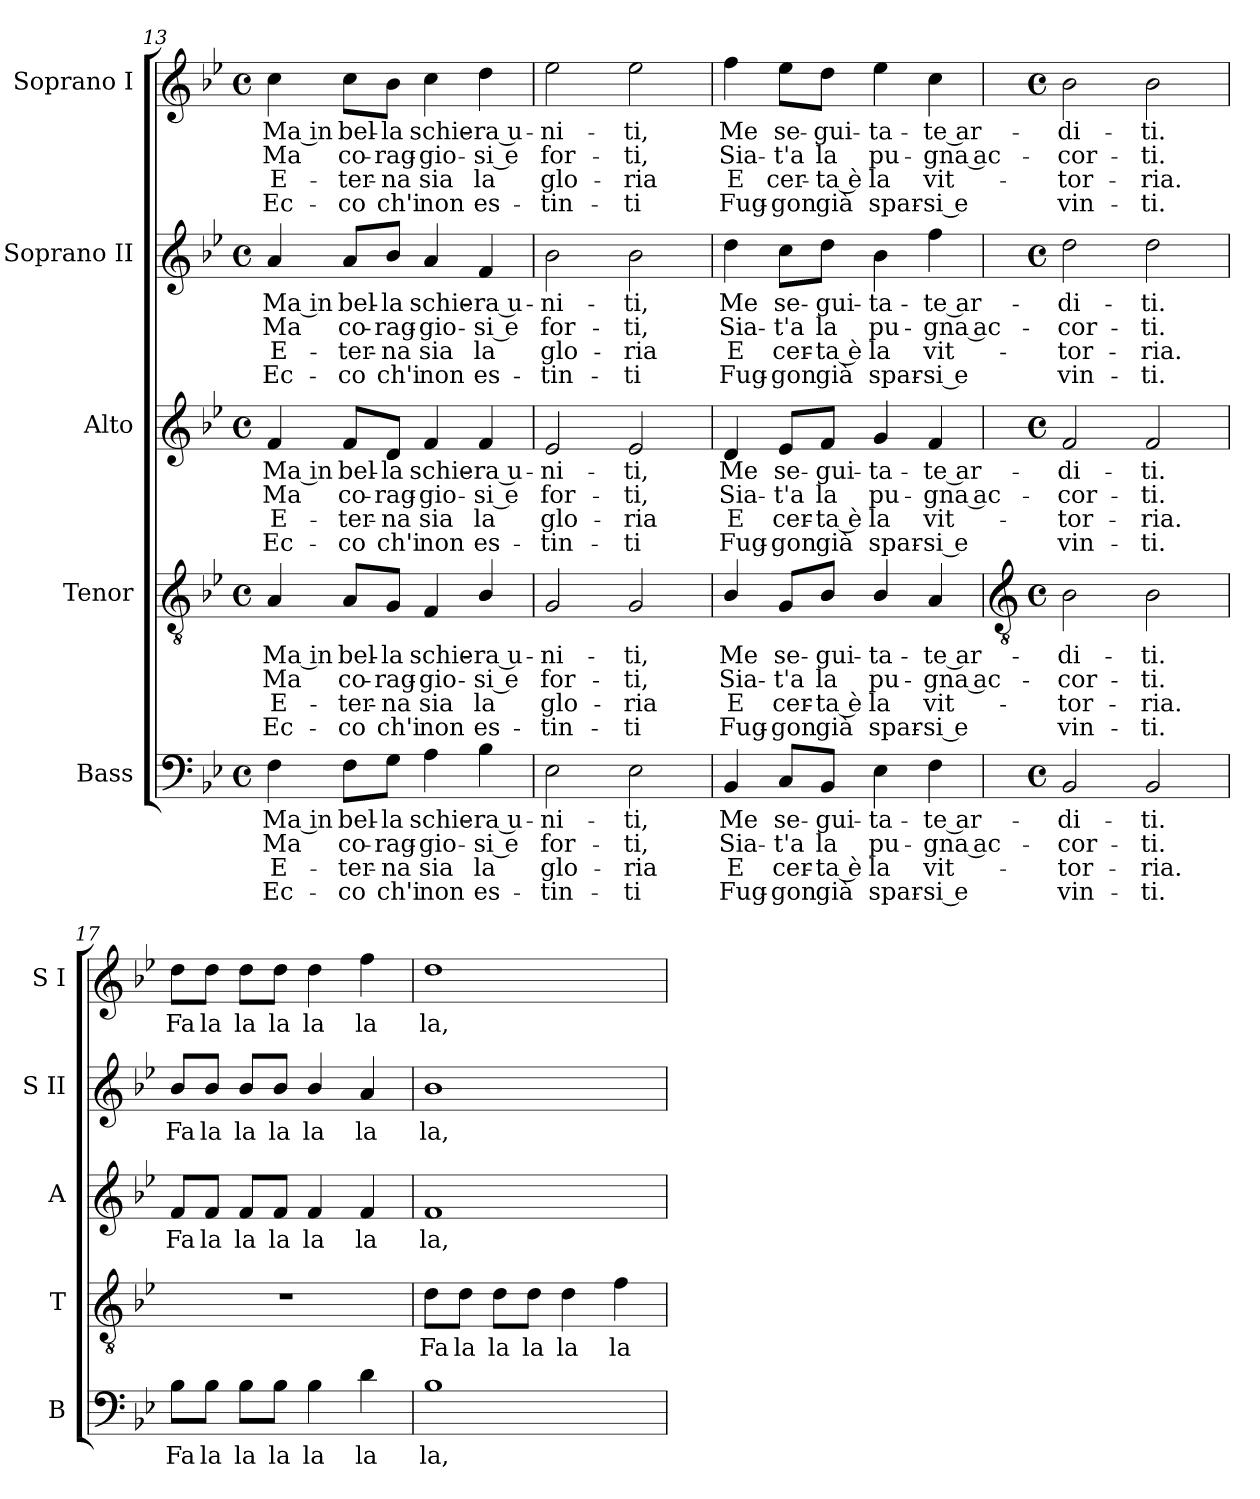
**kern	**text	**text	**text	**text	**kern	**text	**text	**text	**text	**kern	**text	**text	**text	**text	**kern	**text	**text	**text	**text	**kern	**text	**text	**text	**text
*part5	*part5	*part5	*part5	*part5	*part4	*part4	*part4	*part4	*part4	*part3	*part3	*part3	*part3	*part3	*part2	*part2	*part2	*part2	*part2	*part1	*part1	*part1	*part1	*part1
*staff5	*staff5	*staff5	*staff5	*staff5	*staff4	*staff4	*staff4	*staff4	*staff4	*staff3	*staff3	*staff3	*staff3	*staff3	*staff2	*staff2	*staff2	*staff2	*staff2	*staff1	*staff1	*staff1	*staff1	*staff1
*I"Bass	*	*	*	*	*I"Tenor	*	*	*	*	*I"Alto	*	*	*	*	*I"Soprano II	*	*	*	*	*I"Soprano I	*	*	*	*
*I'B	*	*	*	*	*I'T	*	*	*	*	*I'A	*	*	*	*	*I'S II	*	*	*	*	*I'S I	*	*	*	*
*clefF4	*	*	*	*	*clefGv2	*	*	*	*	*clefG2	*	*	*	*	*clefG2	*	*	*	*	*clefG2	*	*	*	*
*k[b-e-]	*	*	*	*	*k[b-e-]	*	*	*	*	*k[b-e-]	*	*	*	*	*k[b-e-]	*	*	*	*	*k[b-e-]	*	*	*	*
*B-:	*	*	*	*	*B-:	*	*	*	*	*B-:	*	*	*	*	*B-:	*	*	*	*	*B-:	*	*	*	*
*M4/4	*	*	*	*	*M4/4	*	*	*	*	*M4/4	*	*	*	*	*M4/4	*	*	*	*	*M4/4	*	*	*	*
*met(c)	*	*	*	*	*met(c)	*	*	*	*	*met(c)	*	*	*	*	*met(c)	*	*	*	*	*met(c)	*	*	*	*
=13	=13	=13	=13	=13	=13	=13	=13	=13	=13	=13	=13	=13	=13	=13	=13	=13	=13	=13	=13	=13	=13	=13	=13	=13
!	!LO:LY:b	!LO:LY:b	!LO:LY:b	!LO:LY:b	!	!LO:LY:b	!LO:LY:b	!LO:LY:b	!LO:LY:b	!	!LO:LY:b	!LO:LY:b	!LO:LY:b	!LO:LY:b	!	!LO:LY:b	!LO:LY:b	!LO:LY:b	!LO:LY:b	!	!LO:LY:b	!LO:LY:b	!LO:LY:b	!LO:LY:b
4F	Ma in	Ma	E-	-Ec-	4A	Ma in	Ma	E-	-Ec-	4f	Ma in	Ma	E-	-Ec-	4a	Ma in	Ma	E-	-Ec-	4cc	Ma in	Ma	E-	-Ec-
!	!LO:LY:b	!LO:LY:b	!LO:LY:b	!LO:LY:b	!	!LO:LY:b	!LO:LY:b	!LO:LY:b	!LO:LY:b	!	!LO:LY:b	!LO:LY:b	!LO:LY:b	!LO:LY:b	!	!LO:LY:b	!LO:LY:b	!LO:LY:b	!LO:LY:b	!	!LO:LY:b	!LO:LY:b	!LO:LY:b	!LO:LY:b
8F\L	-bel-	-co-	-ter-	-co	8A/L	-bel-	-co-	-ter-	-co	8f/L	-bel-	-co-	-ter-	-co	8a/L	-bel-	-co-	-ter-	-co	8cc\L	-bel-	-co-	-ter-	-co
!	!LO:LY:b	!LO:LY:b	!LO:LY:b	!LO:LY:b	!	!LO:LY:b	!LO:LY:b	!LO:LY:b	!LO:LY:b	!	!LO:LY:b	!LO:LY:b	!LO:LY:b	!LO:LY:b	!	!LO:LY:b	!LO:LY:b	!LO:LY:b	!LO:LY:b	!	!LO:LY:b	!LO:LY:b	!LO:LY:b	!LO:LY:b
8G\J	la	rag-	-na	ch'i	8G/J	la	rag-	-na	ch'i	8d/J	la	rag-	-na	ch'i	8b-/J	la	rag-	-na	ch'i	8b-\J	la	rag-	-na	ch'i
!	!LO:LY:b	!LO:LY:b	!LO:LY:b	!LO:LY:b	!	!LO:LY:b	!LO:LY:b	!LO:LY:b	!LO:LY:b	!	!LO:LY:b	!LO:LY:b	!LO:LY:b	!LO:LY:b	!	!LO:LY:b	!LO:LY:b	!LO:LY:b	!LO:LY:b	!	!LO:LY:b	!LO:LY:b	!LO:LY:b	!LO:LY:b
4A	schie-	-gio-	-sia	non	4F	schie-	-gio-	-sia	non	4f	schie-	-gio-	-sia	non	4a	schie-	-gio-	-sia	non	4cc	schie-	-gio-	-sia	non
!	!LO:LY:b	!LO:LY:b	!LO:LY:b	!LO:LY:b	!	!LO:LY:b	!LO:LY:b	!LO:LY:b	!LO:LY:b	!	!LO:LY:b	!LO:LY:b	!LO:LY:b	!LO:LY:b	!	!LO:LY:b	!LO:LY:b	!LO:LY:b	!LO:LY:b	!	!LO:LY:b	!LO:LY:b	!LO:LY:b	!LO:LY:b
4B-	ra u-	-si e	la	es-	4B-/	ra u-	-si e	la	es-	4f	ra u-	-si e	la	es-	4f	ra u-	-si e	la	es-	4dd	ra u-	-si e	la	es-
=14	=14	=14	=14	=14	=14	=14	=14	=14	=14	=14	=14	=14	=14	=14	=14	=14	=14	=14	=14	=14	=14	=14	=14	=14
!	!LO:LY:b	!LO:LY:b	!LO:LY:b	!LO:LY:b	!	!LO:LY:b	!LO:LY:b	!LO:LY:b	!LO:LY:b	!	!LO:LY:b	!LO:LY:b	!LO:LY:b	!LO:LY:b	!	!LO:LY:b	!LO:LY:b	!LO:LY:b	!LO:LY:b	!	!LO:LY:b	!LO:LY:b	!LO:LY:b	!LO:LY:b
2E-	-ni-	-for-	-glo-	-tin-	2G	-ni-	-for-	-glo-	-tin-	2e-	-ni-	-for-	-glo-	-tin-	2b-	-ni-	-for-	-glo-	-tin-	2ee-	-ni-	-for-	-glo-	-tin-
!	!LO:LY:b	!LO:LY:b	!LO:LY:b	!LO:LY:b	!	!LO:LY:b	!LO:LY:b	!LO:LY:b	!LO:LY:b	!	!LO:LY:b	!LO:LY:b	!LO:LY:b	!LO:LY:b	!	!LO:LY:b	!LO:LY:b	!LO:LY:b	!LO:LY:b	!	!LO:LY:b	!LO:LY:b	!LO:LY:b	!LO:LY:b
2E-	-ti,	ti,	ria	ti	2G	-ti,	ti,	ria	ti	2e-	-ti,	ti,	ria	ti	2b-	-ti,	ti,	ria	ti	2ee-	-ti,	ti,	ria	ti
=15	=15	=15	=15	=15	=15	=15	=15	=15	=15	=15	=15	=15	=15	=15	=15	=15	=15	=15	=15	=15	=15	=15	=15	=15
!	!LO:LY:b	!LO:LY:b	!LO:LY:b	!LO:LY:b	!	!LO:LY:b	!LO:LY:b	!LO:LY:b	!LO:LY:b	!	!LO:LY:b	!LO:LY:b	!LO:LY:b	!LO:LY:b	!	!LO:LY:b	!LO:LY:b	!LO:LY:b	!LO:LY:b	!	!LO:LY:b	!LO:LY:b	!LO:LY:b	!LO:LY:b
4BB-	Me	Sia-	-E	Fug-	4B-/	Me	Sia-	-E	Fug-	4d	Me	Sia-	-E	Fug-	4dd	Me	Sia-	-E	Fug-	4ff	Me	Sia-	-E	Fug-
!	!LO:LY:b	!LO:LY:b	!LO:LY:b	!LO:LY:b	!	!LO:LY:b	!LO:LY:b	!LO:LY:b	!LO:LY:b	!	!LO:LY:b	!LO:LY:b	!LO:LY:b	!LO:LY:b	!	!LO:LY:b	!LO:LY:b	!LO:LY:b	!LO:LY:b	!	!LO:LY:b	!LO:LY:b	!LO:LY:b	!LO:LY:b
8C/L	-se-	-t'a	cer-	-gon	8G/L	-se-	-t'a	cer-	-gon	8e-/L	-se-	-t'a	cer-	-gon	8cc\L	-se-	-t'a	cer-	-gon	8ee-\L	-se-	-t'a	cer-	-gon
!	!LO:LY:b	!LO:LY:b	!LO:LY:b	!LO:LY:b	!	!LO:LY:b	!LO:LY:b	!LO:LY:b	!LO:LY:b	!	!LO:LY:b	!LO:LY:b	!LO:LY:b	!LO:LY:b	!	!LO:LY:b	!LO:LY:b	!LO:LY:b	!LO:LY:b	!	!LO:LY:b	!LO:LY:b	!LO:LY:b	!LO:LY:b
8BB-/J	gui-	-la	ta è	già	8B-/J	gui-	-la	ta è	già	8f/J	gui-	-la	ta è	già	8dd\J	gui-	-la	ta è	già	8dd\J	gui-	-la	ta è	già
!	!LO:LY:b	!LO:LY:b	!LO:LY:b	!LO:LY:b	!	!LO:LY:b	!LO:LY:b	!LO:LY:b	!LO:LY:b	!	!LO:LY:b	!LO:LY:b	!LO:LY:b	!LO:LY:b	!	!LO:LY:b	!LO:LY:b	!LO:LY:b	!LO:LY:b	!	!LO:LY:b	!LO:LY:b	!LO:LY:b	!LO:LY:b
4E-	ta-	-pu-	-la	spar-	4B-/	ta-	-pu-	-la	spar-	4g	ta-	-pu-	-la	spar-	4b-	ta-	-pu-	-la	spar-	4ee-	ta-	-pu-	-la	spar-
!	!LO:LY:b	!LO:LY:b	!LO:LY:b	!LO:LY:b	!	!LO:LY:b	!LO:LY:b	!LO:LY:b	!LO:LY:b	!	!LO:LY:b	!LO:LY:b	!LO:LY:b	!LO:LY:b	!	!LO:LY:b	!LO:LY:b	!LO:LY:b	!LO:LY:b	!	!LO:LY:b	!LO:LY:b	!LO:LY:b	!LO:LY:b
4F	-te ar-	-gna ac-	-vit-	-si e	4A	-te ar-	-gna ac-	-vit-	-si e	4f	-te ar-	-gna ac-	-vit-	-si e	4ff	-te ar-	-gna ac-	-vit-	-si e	4cc	-te ar-	-gna ac-	-vit-	-si e
!!LO:LB:g=z
=16	=16	=16	=16	=16	=16	=16	=16	=16	=16	=16	=16	=16	=16	=16	=16	=16	=16	=16	=16	=16	=16	=16	=16	=16
*	*	*	*	*	*clefGv2	*	*	*	*	*	*	*	*	*	*	*	*	*	*	*	*	*	*	*
*M4/4	*	*	*	*	*M4/4	*	*	*	*	*M4/4	*	*	*	*	*M4/4	*	*	*	*	*M4/4	*	*	*	*
*met(c)	*	*	*	*	*met(c)	*	*	*	*	*met(c)	*	*	*	*	*met(c)	*	*	*	*	*met(c)	*	*	*	*
!	!LO:LY:b	!LO:LY:b	!LO:LY:b	!LO:LY:b	!	!LO:LY:b	!LO:LY:b	!LO:LY:b	!LO:LY:b	!	!LO:LY:b	!LO:LY:b	!LO:LY:b	!LO:LY:b	!	!LO:LY:b	!LO:LY:b	!LO:LY:b	!LO:LY:b	!	!LO:LY:b	!LO:LY:b	!LO:LY:b	!LO:LY:b
2BB-	di-	-cor-	-tor-	-vin-	2B-	di-	-cor-	-tor-	-vin-	2f	di-	-cor-	-tor-	-vin-	2dd	di-	-cor-	-tor-	-vin-	2b-	di-	-cor-	-tor-	-vin-
!	!LO:LY:b	!LO:LY:b	!LO:LY:b	!LO:LY:b	!	!LO:LY:b	!LO:LY:b	!LO:LY:b	!LO:LY:b	!	!LO:LY:b	!LO:LY:b	!LO:LY:b	!LO:LY:b	!	!LO:LY:b	!LO:LY:b	!LO:LY:b	!LO:LY:b	!	!LO:LY:b	!LO:LY:b	!LO:LY:b	!LO:LY:b
2BB-	-ti.	ti.	ria.	ti.	2B-	-ti.	ti.	ria.	ti.	2f	-ti.	ti.	ria.	ti.	2dd	-ti.	ti.	ria.	ti.	2b-	-ti.	ti.	ria.	ti.
=17	=17	=17	=17	=17	=17	=17	=17	=17	=17	=17	=17	=17	=17	=17	=17	=17	=17	=17	=17	=17	=17	=17	=17	=17
!	!LO:LY:b	!	!	!	!	!	!	!	!	!	!LO:LY:b	!	!	!	!	!LO:LY:b	!	!	!	!	!LO:LY:b	!	!	!
8B-\L	Fa	.	.	.	1r	.	.	.	.	8f/L	Fa	.	.	.	8b-/L	Fa	.	.	.	8dd\L	Fa	.	.	.
!	!LO:LY:b	!	!	!	!	!	!	!	!	!	!LO:LY:b	!	!	!	!	!LO:LY:b	!	!	!	!	!LO:LY:b	!	!	!
8B-\J	la	.	.	.	.	.	.	.	.	8f/J	la	.	.	.	8b-/J	la	.	.	.	8dd\J	la	.	.	.
!	!LO:LY:b	!	!	!	!	!	!	!	!	!	!LO:LY:b	!	!	!	!	!LO:LY:b	!	!	!	!	!LO:LY:b	!	!	!
8B-\L	la	.	.	.	.	.	.	.	.	8f/L	la	.	.	.	8b-/L	la	.	.	.	8dd\L	la	.	.	.
!	!LO:LY:b	!	!	!	!	!	!	!	!	!	!LO:LY:b	!	!	!	!	!LO:LY:b	!	!	!	!	!LO:LY:b	!	!	!
8B-\J	la	.	.	.	.	.	.	.	.	8f/J	la	.	.	.	8b-/J	la	.	.	.	8dd\J	la	.	.	.
!	!LO:LY:b	!	!	!	!	!	!	!	!	!	!LO:LY:b	!	!	!	!	!LO:LY:b	!	!	!	!	!LO:LY:b	!	!	!
4B-	la	.	.	.	.	.	.	.	.	4f	la	.	.	.	4b-/	la	.	.	.	4dd	la	.	.	.
!	!LO:LY:b	!	!	!	!	!	!	!	!	!	!LO:LY:b	!	!	!	!	!LO:LY:b	!	!	!	!	!LO:LY:b	!	!	!
4d	la	.	.	.	.	.	.	.	.	4f	la	.	.	.	4a	la	.	.	.	4ff	la	.	.	.
=18	=18	=18	=18	=18	=18	=18	=18	=18	=18	=18	=18	=18	=18	=18	=18	=18	=18	=18	=18	=18	=18	=18	=18	=18
!	!LO:LY:b	!	!	!	!	!LO:LY:b	!	!	!	!	!LO:LY:b	!	!	!	!	!LO:LY:b	!	!	!	!	!LO:LY:b	!	!	!
1B-	la,	.	.	.	8d\L	Fa	.	.	.	1f	la,	.	.	.	1b-	la,	.	.	.	1dd	la,	.	.	.
!	!	!	!	!	!	!LO:LY:b	!	!	!	!	!	!	!	!	!	!	!	!	!	!	!	!	!	!
.	.	.	.	.	8d\J	la	.	.	.	.	.	.	.	.	.	.	.	.	.	.	.	.	.	.
!	!	!	!	!	!	!LO:LY:b	!	!	!	!	!	!	!	!	!	!	!	!	!	!	!	!	!	!
.	.	.	.	.	8d\L	la	.	.	.	.	.	.	.	.	.	.	.	.	.	.	.	.	.	.
!	!	!	!	!	!	!LO:LY:b	!	!	!	!	!	!	!	!	!	!	!	!	!	!	!	!	!	!
.	.	.	.	.	8d\J	la	.	.	.	.	.	.	.	.	.	.	.	.	.	.	.	.	.	.
!	!	!	!	!	!	!LO:LY:b	!	!	!	!	!	!	!	!	!	!	!	!	!	!	!	!	!	!
.	.	.	.	.	4d	la	.	.	.	.	.	.	.	.	.	.	.	.	.	.	.	.	.	.
!	!	!	!	!	!	!LO:LY:b	!	!	!	!	!	!	!	!	!	!	!	!	!	!	!	!	!	!
.	.	.	.	.	4f	la	.	.	.	.	.	.	.	.	.	.	.	.	.	.	.	.	.	.
=	=	=	=	=	=	=	=	=	=	=	=	=	=	=	=	=	=	=	=	=	=	=	=	=
*-	*-	*-	*-	*-	*-	*-	*-	*-	*-	*-	*-	*-	*-	*-	*-	*-	*-	*-	*-	*-	*-	*-	*-	*-
